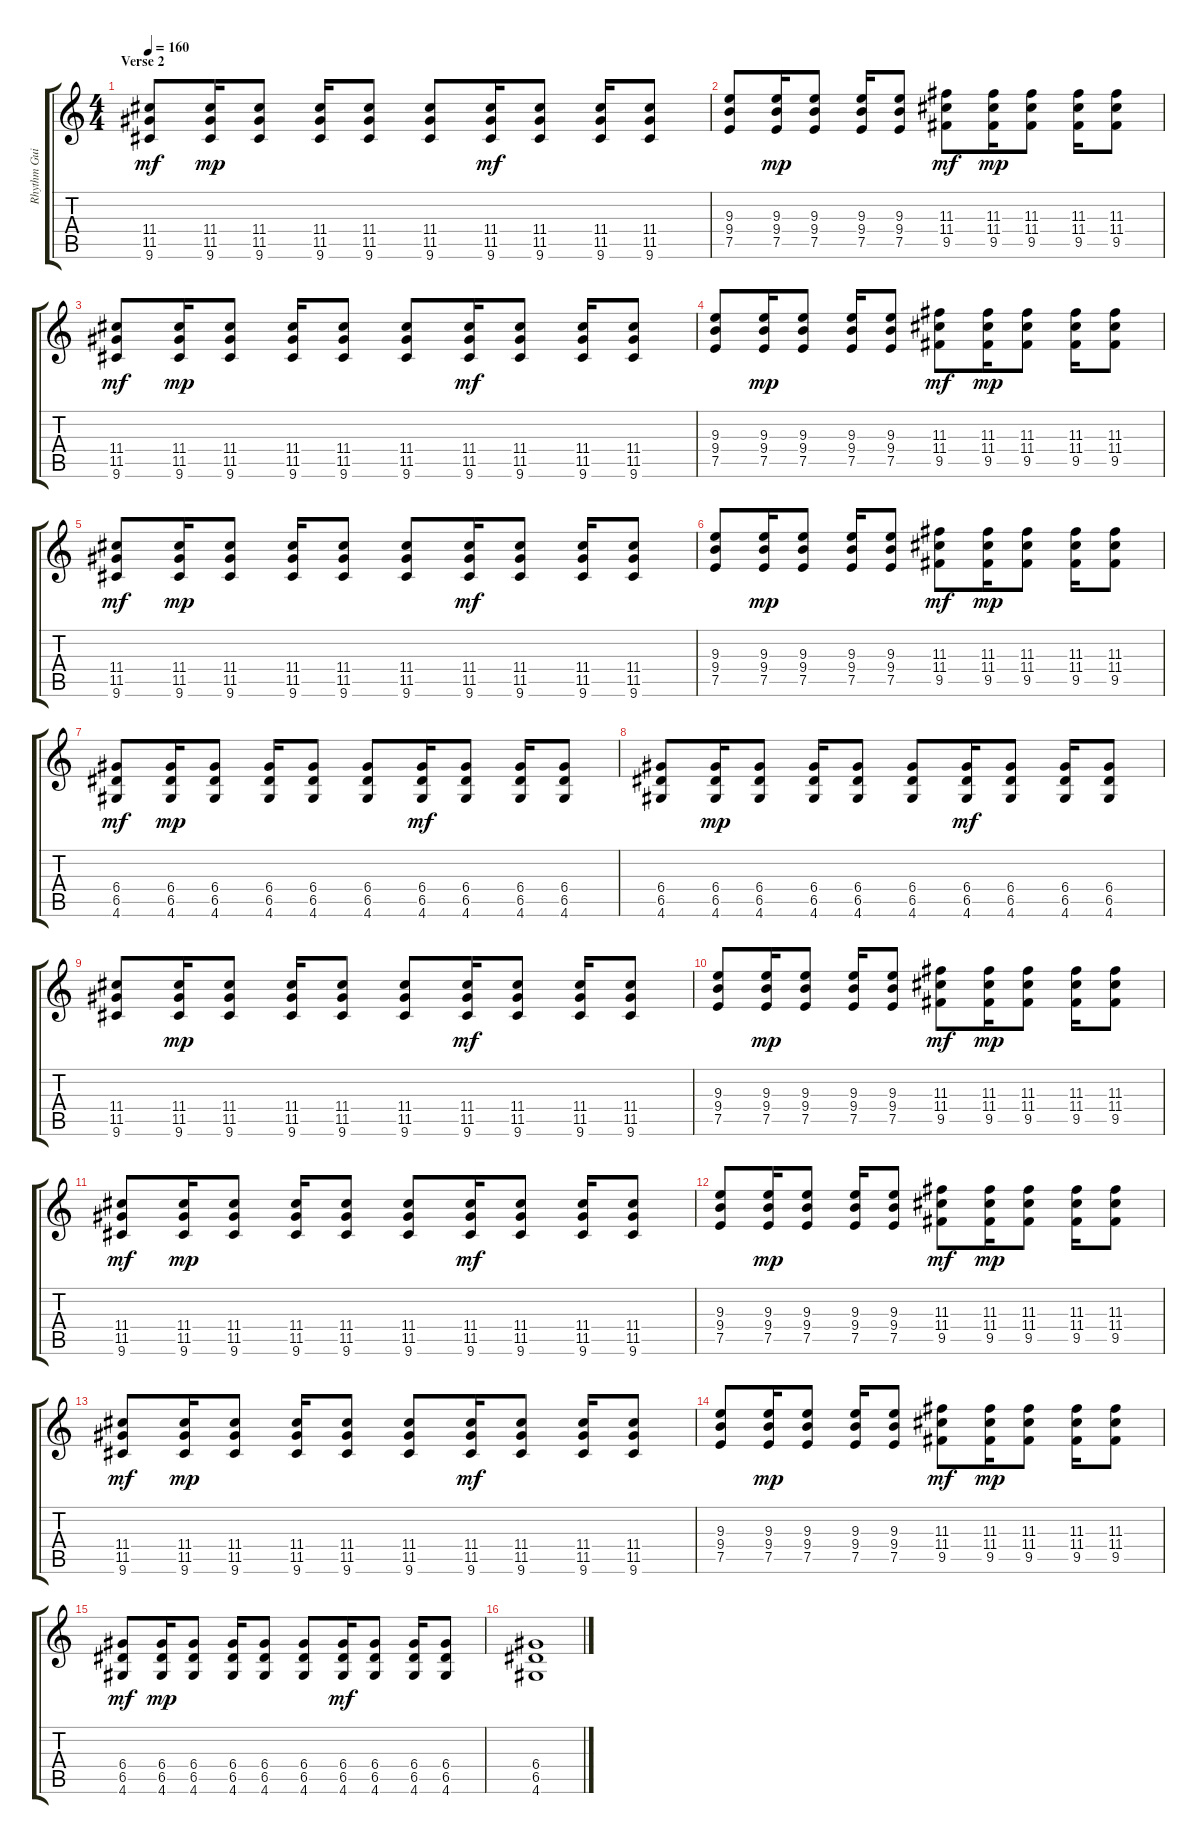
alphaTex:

\track ("Rhythm Guitar" "Rhythm Gui") {instrument distortionguitar}
\staff {score tabs}
\tuning (E4 B3 G3 D3 A2 E2) {hide}
\ts (4 4)
\section ("" "Verse 2")
\tempo 160
\clef g2
\ks c
(11.4 11.5 9.6).8{dy mf} (11.4 11.5 9.6).16{dy mp} (11.4 11.5 9.6).8 (11.4 11.5 9.6).16 (11.4 11.5 9.6).8 (11.4 11.5 9.6).8 (11.4 11.5 9.6).16{dy mf} (11.4 11.5 9.6).8 (11.4 11.5 9.6).16 (11.4 11.5 9.6).8 |
(9.3 9.4 7.5).8 (9.3 9.4 7.5).16{dy mp} (9.3 9.4 7.5).8 (9.3 9.4 7.5).16 (9.3 9.4 7.5).8 (11.3 11.4 9.5).8{dy mf} (11.3 11.4 9.5).16{dy mp} (11.3 11.4 9.5).8 (11.3 11.4 9.5).16 (11.3 11.4 9.5).8 |
(11.4 11.5 9.6).8{dy mf} (11.4 11.5 9.6).16{dy mp} (11.4 11.5 9.6).8 (11.4 11.5 9.6).16 (11.4 11.5 9.6).8 (11.4 11.5 9.6).8 (11.4 11.5 9.6).16{dy mf} (11.4 11.5 9.6).8 (11.4 11.5 9.6).16 (11.4 11.5 9.6).8 |
(9.3 9.4 7.5).8 (9.3 9.4 7.5).16{dy mp} (9.3 9.4 7.5).8 (9.3 9.4 7.5).16 (9.3 9.4 7.5).8 (11.3 11.4 9.5).8{dy mf} (11.3 11.4 9.5).16{dy mp} (11.3 11.4 9.5).8 (11.3 11.4 9.5).16 (11.3 11.4 9.5).8 |
(11.4 11.5 9.6).8{dy mf} (11.4 11.5 9.6).16{dy mp} (11.4 11.5 9.6).8 (11.4 11.5 9.6).16 (11.4 11.5 9.6).8 (11.4 11.5 9.6).8 (11.4 11.5 9.6).16{dy mf} (11.4 11.5 9.6).8 (11.4 11.5 9.6).16 (11.4 11.5 9.6).8 |
(9.3 9.4 7.5).8 (9.3 9.4 7.5).16{dy mp} (9.3 9.4 7.5).8 (9.3 9.4 7.5).16 (9.3 9.4 7.5).8 (11.3 11.4 9.5).8{dy mf} (11.3 11.4 9.5).16{dy mp} (11.3 11.4 9.5).8 (11.3 11.4 9.5).16 (11.3 11.4 9.5).8 |
(6.4 6.5 4.6).8{dy mf} (6.4 6.5 4.6).16{dy mp} (6.4 6.5 4.6).8 (6.4 6.5 4.6).16 (6.4 6.5 4.6).8 (6.4 6.5 4.6).8 (6.4 6.5 4.6).16{dy mf} (6.4 6.5 4.6).8 (6.4 6.5 4.6).16 (6.4 6.5 4.6).8 |
(6.4 6.5 4.6).8 (6.4 6.5 4.6).16{dy mp} (6.4 6.5 4.6).8 (6.4 6.5 4.6).16 (6.4 6.5 4.6).8 (6.4 6.5 4.6).8 (6.4 6.5 4.6).16{dy mf} (6.4 6.5 4.6).8 (6.4 6.5 4.6).16 (6.4 6.5 4.6).8 |
(11.4 11.5 9.6).8 (11.4 11.5 9.6).16{dy mp} (11.4 11.5 9.6).8 (11.4 11.5 9.6).16 (11.4 11.5 9.6).8 (11.4 11.5 9.6).8 (11.4 11.5 9.6).16{dy mf} (11.4 11.5 9.6).8 (11.4 11.5 9.6).16 (11.4 11.5 9.6).8 |
(9.3 9.4 7.5).8 (9.3 9.4 7.5).16{dy mp} (9.3 9.4 7.5).8 (9.3 9.4 7.5).16 (9.3 9.4 7.5).8 (11.3 11.4 9.5).8{dy mf} (11.3 11.4 9.5).16{dy mp} (11.3 11.4 9.5).8 (11.3 11.4 9.5).16 (11.3 11.4 9.5).8 |
(11.4 11.5 9.6).8{dy mf} (11.4 11.5 9.6).16{dy mp} (11.4 11.5 9.6).8 (11.4 11.5 9.6).16 (11.4 11.5 9.6).8 (11.4 11.5 9.6).8 (11.4 11.5 9.6).16{dy mf} (11.4 11.5 9.6).8 (11.4 11.5 9.6).16 (11.4 11.5 9.6).8 |
(9.3 9.4 7.5).8 (9.3 9.4 7.5).16{dy mp} (9.3 9.4 7.5).8 (9.3 9.4 7.5).16 (9.3 9.4 7.5).8 (11.3 11.4 9.5).8{dy mf} (11.3 11.4 9.5).16{dy mp} (11.3 11.4 9.5).8 (11.3 11.4 9.5).16 (11.3 11.4 9.5).8 |
(11.4 11.5 9.6).8{dy mf} (11.4 11.5 9.6).16{dy mp} (11.4 11.5 9.6).8 (11.4 11.5 9.6).16 (11.4 11.5 9.6).8 (11.4 11.5 9.6).8 (11.4 11.5 9.6).16{dy mf} (11.4 11.5 9.6).8 (11.4 11.5 9.6).16 (11.4 11.5 9.6).8 |
(9.3 9.4 7.5).8 (9.3 9.4 7.5).16{dy mp} (9.3 9.4 7.5).8 (9.3 9.4 7.5).16 (9.3 9.4 7.5).8 (11.3 11.4 9.5).8{dy mf} (11.3 11.4 9.5).16{dy mp} (11.3 11.4 9.5).8 (11.3 11.4 9.5).16 (11.3 11.4 9.5).8 |
(6.4 6.5 4.6).8{dy mf} (6.4 6.5 4.6).16{dy mp} (6.4 6.5 4.6).8 (6.4 6.5 4.6).16 (6.4 6.5 4.6).8 (6.4 6.5 4.6).8 (6.4 6.5 4.6).16{dy mf} (6.4 6.5 4.6).8 (6.4 6.5 4.6).16 (6.4 6.5 4.6).8 |
(6.4 6.5 4.6).1
